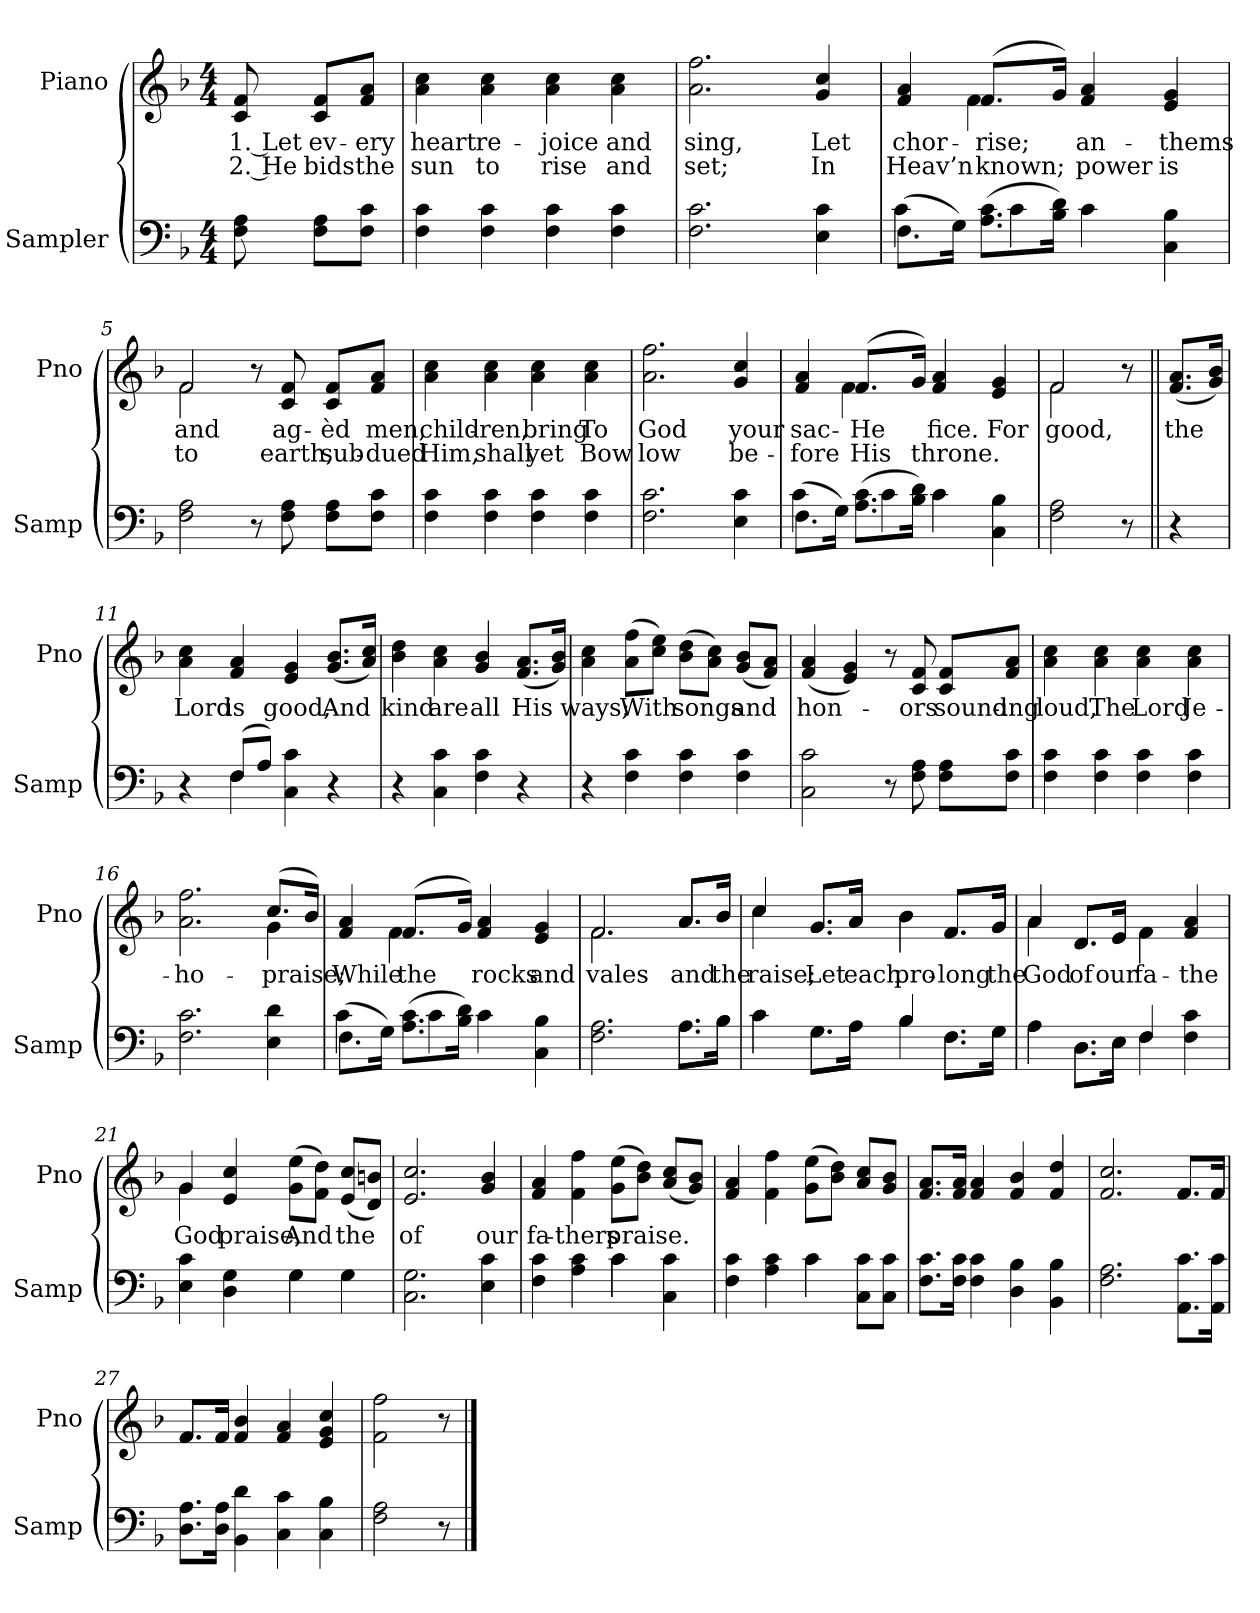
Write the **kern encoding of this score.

**kern	**kern	**text	**text
*part2	*part1	*part1	*part1
*staff2	*staff1	*staff1	*staff1
*I"Sampler	*I"Piano	*	*
*I'Samp	*I'Pno	*	*
*clefF4	*clefG2	*	*
*k[b-]	*k[b-]	*	*
*F:	*F:	*	*
*M4/4	*M4/4	*	*
=1	=1	=1	=1
8F 8A	8c 8f	1. Let	2. He
8F\ 8A\L	8c/ 8f/L	ev-	bids
8F\ 8c\J	8f/ 8a/J	-ery	the
=2	=2	=2	=2
4F 4c	4a 4cc	heart	sun
4F 4c	4a 4cc	re-	to
4F 4c	4a 4cc	-joice	rise
4F 4c	4a 4cc	and	and
=3	=3	=3	=3
2.F 2.c	2.a 2.ff	sing,	set;
4E 4c	4g 4cc	Let	In
=4	=4	=4	=4
*^	*^	*	*
(8.F\L	4c	4f 4a	4ryy	chor-	Heav’n
16G\Jk)	.	.	.	.	.
(8.A\ 8.c\L	16ryy	(8.f/L	4f	rise;	known;
.	4c	.	.	.	.
16B-\ 16d\Jk)	.	16g/Jk)	.	.	.
4c\	.	4f 4a	2ryy	an-	power
.	4..ryy	.	.	.	.
4C 4B-	.	4e 4g	.	-thems	is
*v	*v	*	*	*	*
=5	=5	=5	=5	=5
2F 2A	2f/	2f	and	to
8r	8r	2ryy	.	.
8F 8A	8c 8f	.	ag-	earth,
8F\ 8A\L	8c/ 8f/L	.	-èd	sub-
8F\ 8c\J	8f/ 8a/J	.	men,	-dued
*	*v	*v	*	*
=6	=6	=6	=6
4F 4c	4a 4cc	child-	Him,
4F 4c	4a 4cc	-ren,	shall
4F 4c	4a 4cc	bring	yet
4F 4c	4a 4cc	To	Bow
=7	=7	=7	=7
2.F 2.c	2.a 2.ff	God	low
4E 4c	4g 4cc	your	be-
=8	=8	=8	=8
*^	*^	*	*
(8.F\L	4c	4f 4a	4ryy	sac-	-fore
16G\Jk)	.	.	.	.	.
(8.A\ 8.c\L	16ryy	(8.f/L	4f	He	His
.	4c	.	.	.	.
16B-\ 16d\Jk)	.	16g/Jk)	.	.	.
4c\	.	4f 4a	2ryy	-fice.	throne.
.	4..ryy	.	.	.	.
4C 4B-	.	4e 4g	.	For	.
*v	*v	*	*	*	*
=9	=9	=9	=9	=9
2F 2A	2f/	2f	good,	.
8r	8r	8ryy	.	.
=10||	=10||	=10||	=10||	=10||
!	!LO:TX:t=Refrain	!	!	!
*	*v	*v	*	*
4r	(8.f/ 8.a/L	the	.
.	16g/ 16b-/Jk)	.	.
=11	=11	=11	=11
*^	*	*	*
4r	4ryy	4a 4cc	Lord	.
(8F/L	4F	4f 4a	is	.
8A/J)	.	.	.	.
4C 4c	2ryy	4e 4g	good,	.
4r	.	(8.g/ 8.b-/L	And	.
.	.	16a/ 16cc/Jk)	.	.
*v	*v	*	*	*
=12	=12	=12	=12
4r	4b- 4dd	kind	.
4C 4c	4a 4cc	are	.
4F 4c	4g 4b-	all	.
4r	(8.f/ 8.a/L	His	.
.	16g/ 16b-/Jk)	.	.
=13	=13	=13	=13
4r	4a 4cc	ways;	.
4F 4c	(8a\ 8ff\L	With	.
.	8cc\ 8ee\J)	.	.
4F 4c	(8b-\ 8dd\L	songs	.
.	8a\ 8cc\J)	.	.
4F 4c	(8g/ 8b-/L	and	.
.	8f/ 8a/J)	.	.
=14	=14	=14	=14
2C 2c	(4f 4a	hon-	.
.	4e 4g)	.	.
8r	8r	.	.
8F 8A	8c 8f	-ors	.
8F\ 8A\L	8c/ 8f/L	sound-	.
8F\ 8c\J	8f/ 8a/J	-ing	.
=15	=15	=15	=15
4F 4c	4a 4cc	loud,	.
4F 4c	4a 4cc	The	.
4F 4c	4a 4cc	Lord	.
4F 4c	4a 4cc	Je-	.
=16	=16	=16	=16
*	*^	*	*
2.F 2.c	2.a 2.ff	2.ryy	-ho-	.
4E 4d	(8.cc/L	4g	praise;	.
.	16b-/Jk)	.	.	.
=17	=17	=17	=17	=17
*^	*	*	*	*
(8.F\L	4c	4f 4a	4ryy	While	.
16G\Jk)	.	.	.	.	.
(8.A\ 8.c\L	16ryy	(8.f/L	4f	the	.
.	4c	.	.	.	.
16B-\ 16d\Jk)	.	16g/Jk)	.	.	.
4c\	.	4f 4a	2ryy	rocks	.
.	4..ryy	.	.	.	.
4C 4B-	.	4e 4g	.	and	.
=18	=18	=18	=18	=18	=18
2.F 2.A	2.ryy	2.f/	2.f	vales	.
8.A\L	8.A\L	8.a/L	8.a/L	and	.
16B-\Jk	16B-\Jk	16b-/Jk	16b-/Jk	the	.
=19	=19	=19	=19	=19	=19
4c\	4c	4cc/	4cc	raise;	.
8.G\L	8.G\L	8.g/L	8.g/L	Let	.
16A\Jk	16A\Jk	16a/Jk	16a/Jk	each	.
4B-/	4B-	4b-\	4b-	pro-	.
8.F\L	8.F\L	8.f/L	8.f/L	-long	.
16G\Jk	16G\Jk	16g/Jk	16g/Jk	the	.
=20	=20	=20	=20	=20	=20
4A\	4A	4a/	4a	God	.
8.D\L	8.D\L	8.d/L	8.d/L	of	.
16E\Jk	16E\Jk	16e/Jk	16e/Jk	our	.
4F/	4F	4f\	4f	fa-	.
4F 4c	4ryy	4f 4a	4ryy	the	.
=21	=21	=21	=21	=21	=21
4E 4c	2ryy	4g/	4g	God	.
4D 4G	.	4e 4cc	2.ryy	praise,	.
4G\	4G	(8g\ 8ee\L	.	And	.
.	.	8f\ 8dd\J)	.	.	.
4G\	4G	(8e/ 8cc/L	.	the	.
.	.	8d/ 8bn/J)	.	.	.
*v	*v	*	*	*	*
*	*v	*v	*	*
=22	=22	=22	=22
2.C 2.G	2.e 2.cc	of	.
4E 4c	4g 4b-	our	.
=23	=23	=23	=23
*^	*	*	*
4F 4c	2ryy	4f 4a	fa-	.
4A 4c	.	4f 4ff	-thers	.
4c\	4c	(8g\ 8ee\L	praise.	.
.	.	8b-\ 8dd\J)	.	.
4C 4c	4ryy	(8a/ 8cc/L	.	.
.	.	8g/ 8b-/J)	.	.
=24	=24	=24	=24	=24
4F 4c	2ryy	4f 4a	.	.
4A 4c	.	4f 4ff	.	.
4c\	4c	(8g\ 8ee\L	.	.
.	.	8b-\ 8dd\J)	.	.
8C\ 8c\L	4ryy	8a/ 8cc/L	.	.
8C\ 8c\J	.	8g/ 8b-/J	.	.
*v	*v	*	*	*
=25	=25	=25	=25
8.F\ 8.c\L	8.f/ 8.a/L	.	.
16F\ 16c\Jk	16f/ 16a/Jk	.	.
4F 4c	4f 4a	.	.
4D 4B-	4f 4b-	.	.
4BB- 4B-	4f 4dd	.	.
=26	=26	=26	=26
*	*^	*	*
2.F 2.A	2.f 2.cc	2.ryy	.	.
8.AA\ 8.c\L	8.f/L	8.f/L	.	.
16AA\ 16c\Jk	16f/Jk	16f/Jk	.	.
=27	=27	=27	=27	=27
8.D\ 8.A\L	8.f/L	8.f/L	.	.
16D\ 16A\Jk	16f/Jk	16f/Jk	.	.
4BB- 4d	4f 4b-	2.ryy	.	.
4C 4c	4f 4a	.	.	.
4C 4B-	4e 4g 4cc	.	.	.
*	*v	*v	*	*
=28	=28	=28	=28
2F 2A	2f 2ff	.	.
8r	8r	.	.
==	==	==	==
*-	*-	*-	*-
